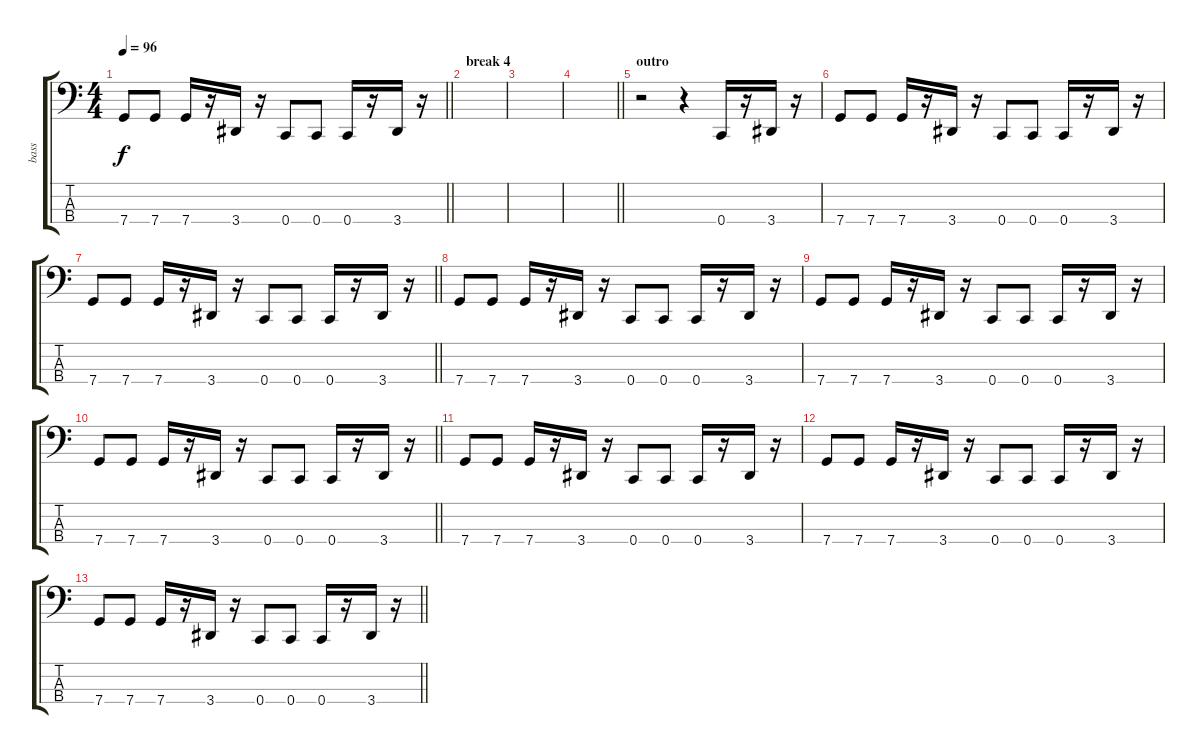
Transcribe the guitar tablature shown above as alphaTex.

\track ("bass" "bass") {instrument fretlessbass}
\staff {score tabs}
\tuning (G2 D2 A1 C1) {hide}
\ts (4 4)
\tempo 96
\clef f4
\barLineRight lightlight
\ks c
7.4.8{dy f} 7.4.8 7.4.16 r.16 3.4.16 r.16 0.4.8 0.4.8 0.4.16 r.16 3.4.16 r.16 |
\section ("" "break 4")
|
|
\barLineRight lightlight
|
\section ("" "outro")
r.2 r.4 0.4.16 r.16 3.4.16 r.16 |
7.4.8 7.4.8 7.4.16 r.16 3.4.16 r.16 0.4.8 0.4.8 0.4.16 r.16 3.4.16 r.16 |
\barLineRight lightlight
7.4.8 7.4.8 7.4.16 r.16 3.4.16 r.16 0.4.8 0.4.8 0.4.16 r.16 3.4.16 r.16 |
7.4.8 7.4.8 7.4.16 r.16 3.4.16 r.16 0.4.8 0.4.8 0.4.16 r.16 3.4.16 r.16 |
7.4.8 7.4.8 7.4.16 r.16 3.4.16 r.16 0.4.8 0.4.8 0.4.16 r.16 3.4.16 r.16 |
\barLineRight lightlight
7.4.8 7.4.8 7.4.16 r.16 3.4.16 r.16 0.4.8 0.4.8 0.4.16 r.16 3.4.16 r.16 |
7.4.8 7.4.8 7.4.16 r.16 3.4.16 r.16 0.4.8 0.4.8 0.4.16 r.16 3.4.16 r.16 |
7.4.8 7.4.8 7.4.16 r.16 3.4.16 r.16 0.4.8 0.4.8 0.4.16 r.16 3.4.16 r.16 |
\barLineRight lightlight
7.4.8 7.4.8 7.4.16 r.16 3.4.16 r.16 0.4.8 0.4.8 0.4.16 r.16 3.4.16 r.16
